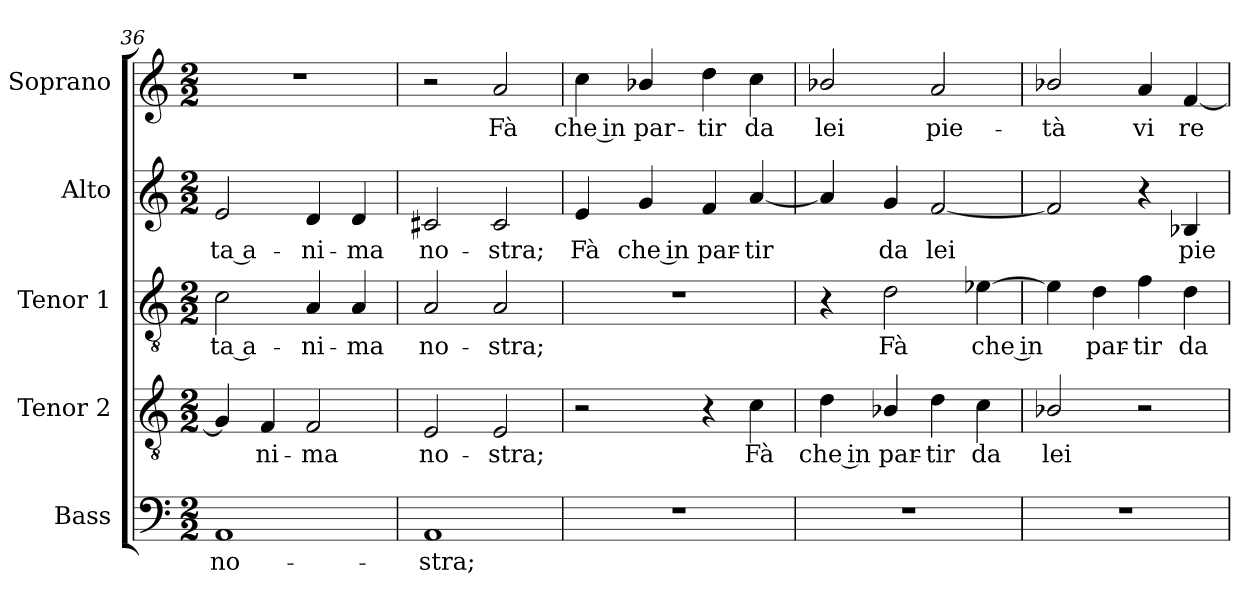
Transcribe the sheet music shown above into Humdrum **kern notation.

**kern	**text	**kern	**text	**kern	**text	**kern	**text	**kern	**text
*part5	*part5	*part4	*part4	*part3	*part3	*part2	*part2	*part1	*part1
*staff5	*staff5	*staff4	*staff4	*staff3	*staff3	*staff2	*staff2	*staff1	*staff1
*I"Bass	*	*I"Tenor 2	*	*I"Tenor 1	*	*I"Alto	*	*I"Soprano	*
*I'B	*	*I'T2	*	*I'T1	*	*I'A	*	*I'S	*
!!LO:LB:g=z
*clefF4	*	*clefGv2	*	*clefGv2	*	*clefG2	*	*clefG2	*
*	*	*ITrd7c12	*	*ITrd7c12	*	*	*	*	*
*k[]	*	*k[]	*	*k[]	*	*k[]	*	*k[]	*
*C:	*	*C:	*	*C:	*	*C:	*	*C:	*
*M2/2	*	*M2/2	*	*M2/2	*	*M2/2	*	*M2/2	*
=36	=36	=36	=36	=36	=36	=36	=36	=36	=36
!	!LO:LY:b:color=#000000	!	!	!	!	!	!	!	!
!	!	!	!	!	!LO:LY:b:color=#000000	!	!	!	!
!	!	!	!	!	!	!	!LO:LY:b:color=#000000	!	!
1AAi	no-	4GGi/]	.	2Ci\	-ta a-	2ei/	-ta a-	1r	.
!	!	!	!LO:LY:b:color=#000000	!	!	!	!	!	!
.	.	4FFi/	-ni-	.	.	.	.	.	.
!	!	!	!LO:LY:b:color=#000000	!	!	!	!	!	!
!	!	!	!	!	!LO:LY:b:color=#000000	!	!	!	!
!	!	!	!	!	!	!	!LO:LY:b:color=#000000	!	!
.	.	2FFi/	-ma	4AAi/	-ni-	4di/	-ni-	.	.
!	!	!	!	!	!LO:LY:b:color=#000000	!	!	!	!
!	!	!	!	!	!	!	!LO:LY:b:color=#000000	!	!
.	.	.	.	4AAi/	-ma	4di/	-ma	.	.
=37	=37	=37	=37	=37	=37	=37	=37	=37	=37
!	!LO:LY:b:color=#000000	!	!	!	!	!	!	!	!
!	!	!	!LO:LY:b:color=#000000	!	!	!	!	!	!
!	!	!	!	!	!LO:LY:b:color=#000000	!	!	!	!
!	!	!	!	!	!	!	!LO:LY:b:color=#000000	!	!
1AAi	-stra;	2EEi/	no-	2AAi/	no-	2c#Xi/	no-	2r	.
!	!	!	!LO:LY:b:color=#000000	!	!	!	!	!	!
!	!	!	!	!	!LO:LY:b:color=#000000	!	!	!	!
!	!	!	!	!	!	!	!LO:LY:b:color=#000000	!	!
!	!	!	!	!	!	!	!	!	!LO:LY:b:color=#000000
.	.	2EEi/	-stra;	2AAi/	-stra;	2c#i/	-stra;	2ai/	Fà
=38	=38	=38	=38	=38	=38	=38	=38	=38	=38
!	!	!	!	!	!	!	!LO:LY:b:color=#000000	!	!
!	!	!	!	!	!	!	!	!	!LO:LY:b:color=#000000
1r	.	2r	.	1r	.	4ei/	Fà	4cci\	che in
!	!	!	!	!	!	!	!LO:LY:b:color=#000000	!	!
!	!	!	!	!	!	!	!	!	!LO:LY:b:color=#000000
.	.	.	.	.	.	4gi/	che in	4b-Xi/	par-
!	!	!	!	!	!	!	!LO:LY:b:color=#000000	!	!
!	!	!	!	!	!	!	!	!	!LO:LY:b:color=#000000
.	.	4r	.	.	.	4fi/	par-	4ddi\	-tir
!	!	!	!LO:LY:b:color=#000000	!	!	!	!	!	!
!	!	!	!	!	!	!	!LO:LY:b:color=#000000	!	!
!	!	!	!	!	!	!	!	!	!LO:LY:b:color=#000000
.	.	4Ci\	Fà	.	.	[4ai/	-tir	4cci\	da
=39	=39	=39	=39	=39	=39	=39	=39	=39	=39
!	!	!	!LO:LY:b:color=#000000	!	!	!	!	!	!
!	!	!	!	!	!	!	!	!	!LO:LY:b:color=#000000
1r	.	4Di\	che in	4r	.	4ai/]	.	2b-Xi/	lei
!	!	!	!LO:LY:b:color=#000000	!	!	!	!	!	!
!	!	!	!	!	!LO:LY:b:color=#000000	!	!	!	!
!	!	!	!	!	!	!	!LO:LY:b:color=#000000	!	!
.	.	4BB-Xi/	par-	2Di\	Fà	4gi/	da	.	.
!	!	!	!LO:LY:b:color=#000000	!	!	!	!	!	!
!	!	!	!	!	!	!	!LO:LY:b:color=#000000	!	!
!	!	!	!	!	!	!	!	!	!LO:LY:b:color=#000000
.	.	4Di\	-tir	.	.	[2fi/	lei	2ai/	pie-
!	!	!	!LO:LY:b:color=#000000	!	!	!	!	!	!
!	!	!	!	!	!LO:LY:b:color=#000000	!	!	!	!
.	.	4Ci\	da	[4E-Xi\	che in	.	.	.	.
=40	=40	=40	=40	=40	=40	=40	=40	=40	=40
!	!	!	!LO:LY:b:color=#000000	!	!	!	!	!	!
!	!	!	!	!	!	!	!	!	!LO:LY:b:color=#000000
1r	.	2BB-Xi/	lei	4E-i\]	.	2fi/]	.	2b-Xi/	-tà
!	!	!	!	!	!LO:LY:b:color=#000000	!	!	!	!
.	.	.	.	4Di\	par-	.	.	.	.
!	!	!	!	!	!LO:LY:b:color=#000000	!	!	!	!
!	!	!	!	!	!	!	!	!	!LO:LY:b:color=#000000
.	.	2r	.	4Fi\	-tir	4r	.	4ai/	vi
!	!	!	!	!	!LO:LY:b:color=#000000	!	!	!	!
!	!	!	!	!	!	!	!LO:LY:b:color=#000000	!	!
!	!	!	!	!	!	!	!	!	!LO:LY:b:color=#000000
.	.	.	.	4Di\	da	4B-Xi/	pie-	[4fi/	re-
=	=	=	=	=	=	=	=	=	=
*-	*-	*-	*-	*-	*-	*-	*-	*-	*-
